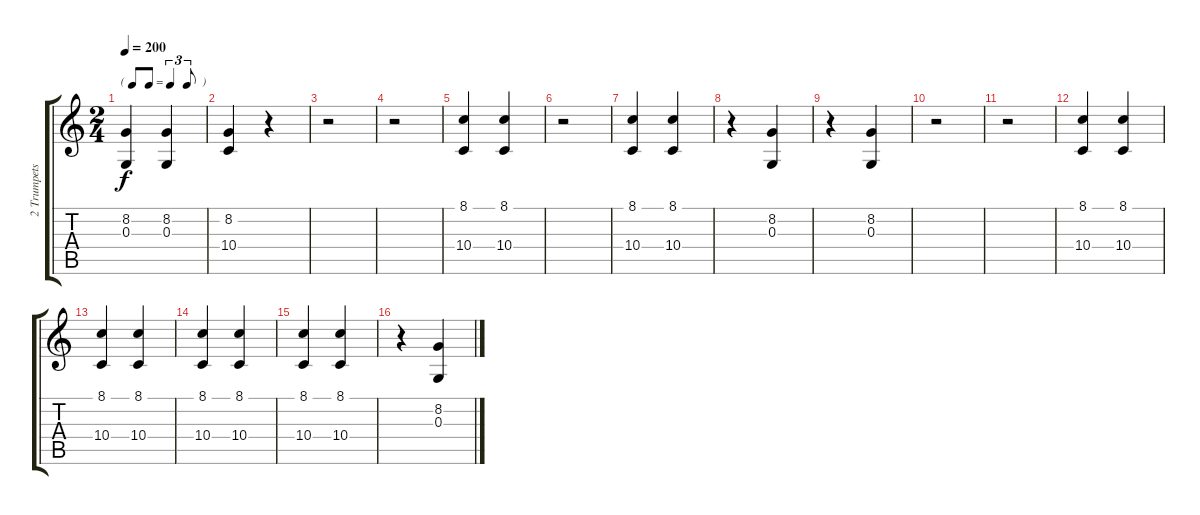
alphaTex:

\track ("2 Trumpets in C" "2 Trumpets") {instrument trumpet}
\staff {score tabs}
\tuning (E4 B3 G3 D3 A2 E2) {hide}
\ts (2 4)
\tf triplet8th
\tempo 200
\clef g2
\ks c
(8.2 0.3).4{dy f} (8.2 0.3).4 |
(8.2 10.4).4 r.4 |
r.2 |
r.2 |
(8.1 10.4).4 (8.1 10.4).4 |
r.2 |
(8.1 10.4).4 (8.1 10.4).4 |
r.4 (8.2 0.3).4 |
r.4 (8.2 0.3).4 |
r.2 |
r.2 |
(8.1 10.4).4 (8.1 10.4).4 |
(8.1 10.4).4 (8.1 10.4).4 |
(8.1 10.4).4 (8.1 10.4).4 |
(8.1 10.4).4 (8.1 10.4).4 |
r.4 (8.2 0.3).4
